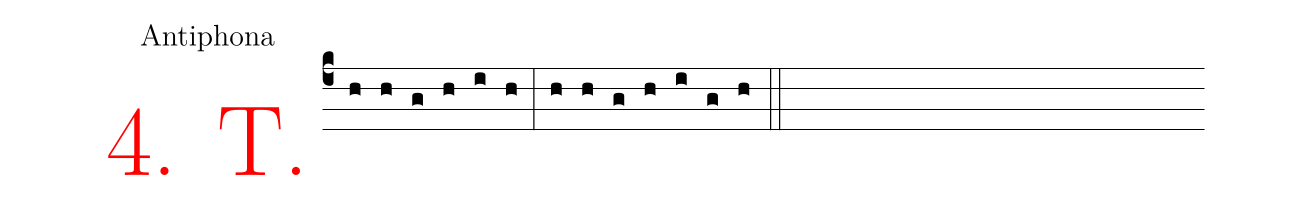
office-part: Antiphona;
%%
.(c4)<v>\frot{4. T.}</v> (h) (h) (g) (h) (i) (h) (:) (h) (h) (g) (h) (i) (g) (h) (::)
